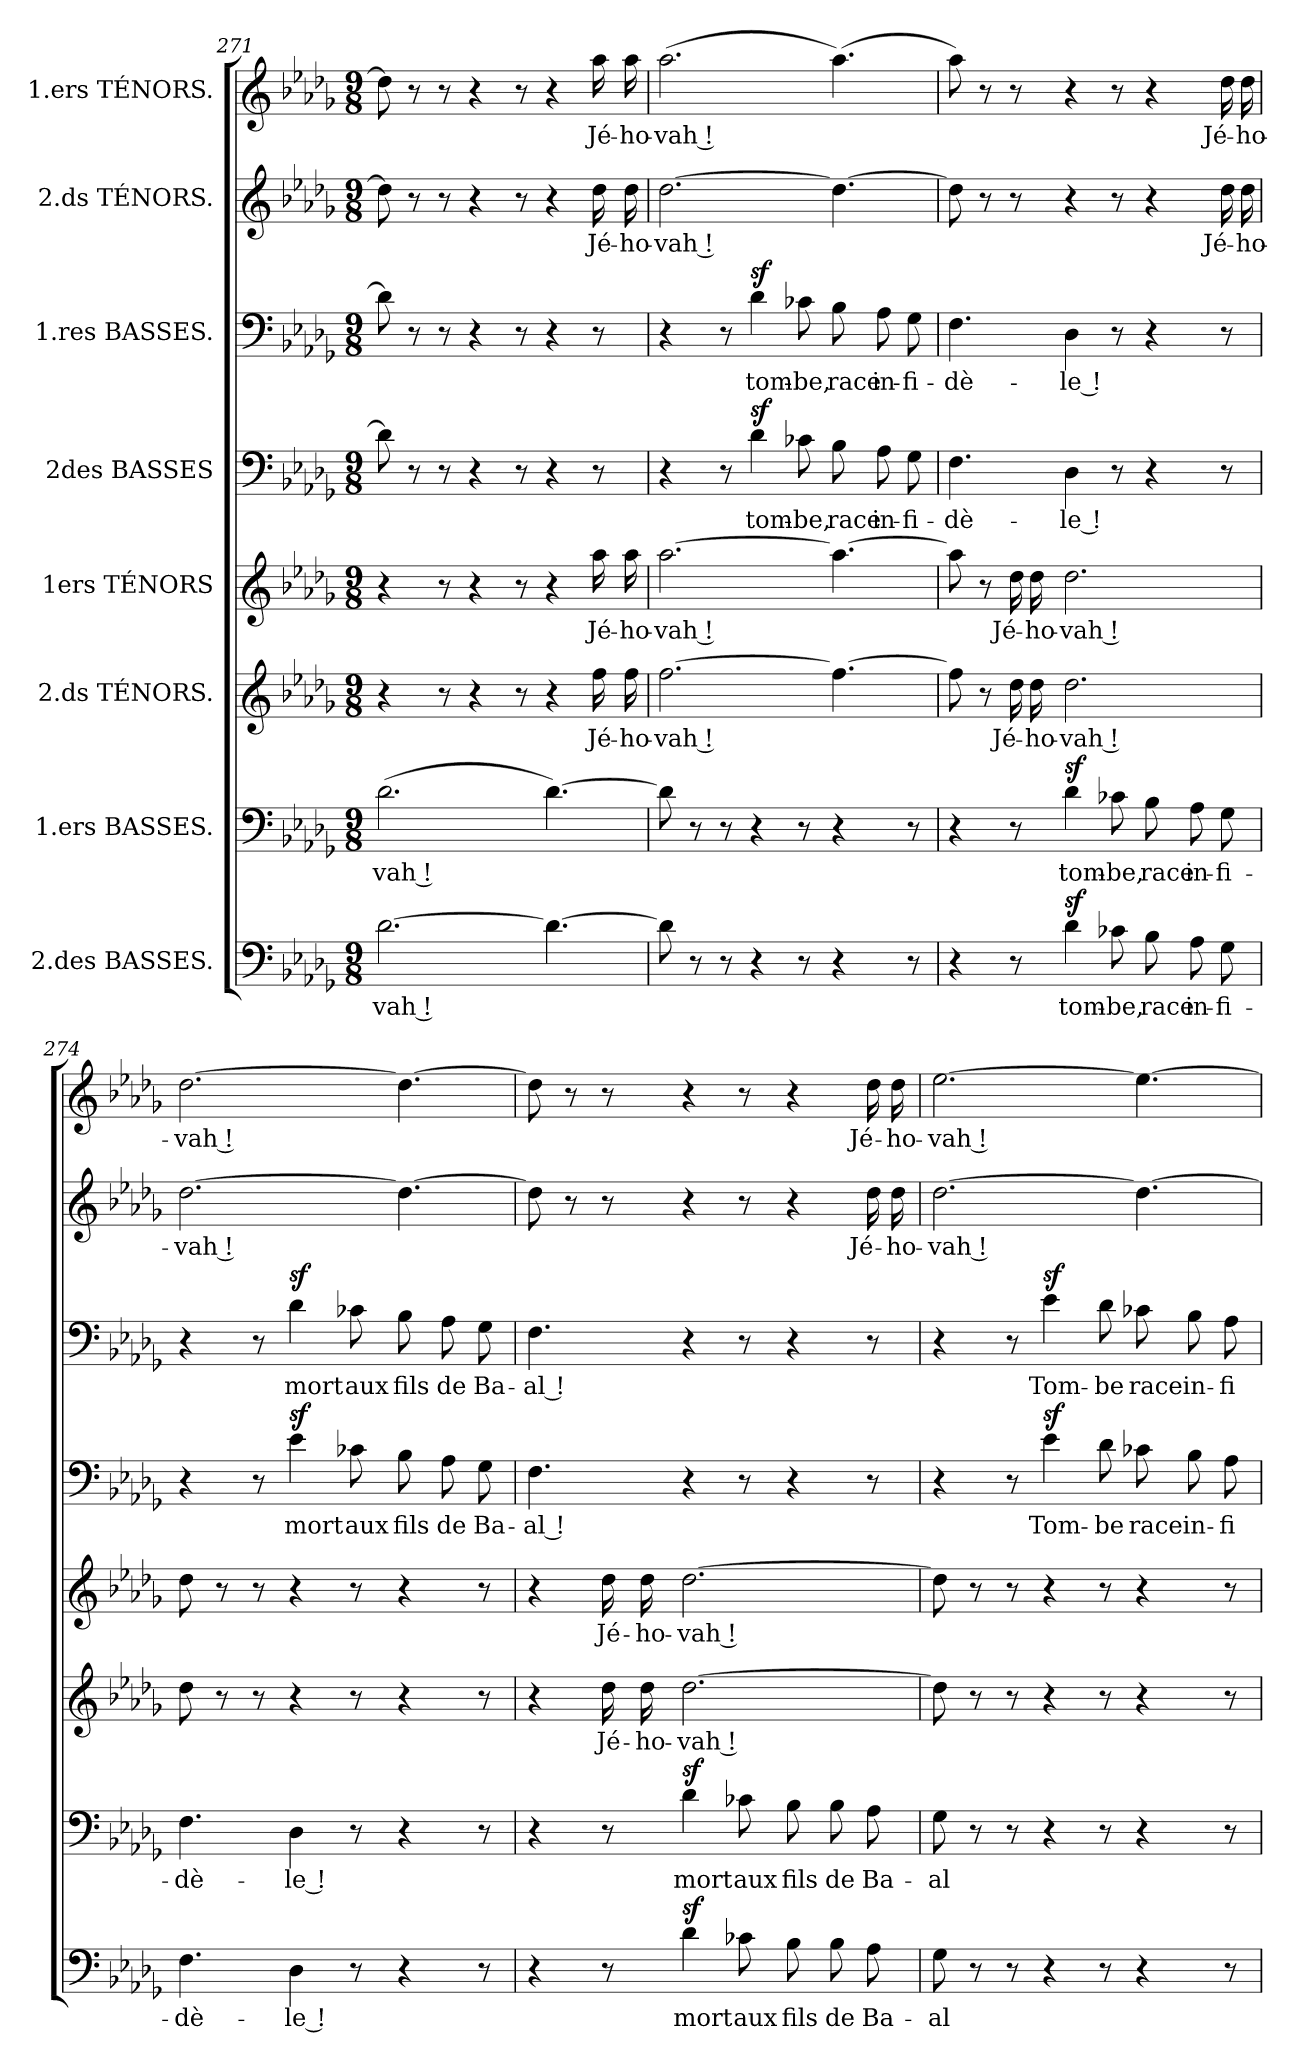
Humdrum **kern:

**kern	**text	**dynam	**kern	**text	**dynam	**kern	**text	**kern	**text	**kern	**text	**dynam	**kern	**text	**dynam	**kern	**text	**kern	**text
*part8	*part8	*part8	*part7	*part7	*part7	*part6	*part6	*part5	*part5	*part4	*part4	*part4	*part3	*part3	*part3	*part2	*part2	*part1	*part1
*staff8	*staff8	*staff8	*staff7	*staff7	*staff7	*staff6	*staff6	*staff5	*staff5	*staff4	*staff4	*staff4	*staff3	*staff3	*staff3	*staff2	*staff2	*staff1	*staff1
*I"2.des BASSES.	*	*	*I"1.ers BASSES.	*	*	*I"2.ds TÉNORS.	*	*I"1ers TÉNORS	*	*I"2des BASSES	*	*	*I"1.res BASSES.	*	*	*I"2.ds TÉNORS.	*	*I"1.ers TÉNORS.	*
!!LO:LB:g=z
*clefF4	*	*	*clefF4	*	*	*clefG2	*	*clefG2	*	*clefF4	*	*	*clefF4	*	*	*clefG2	*	*clefG2	*
*	*	*	*	*	*	*ITrd7c12	*	*ITrd7c12	*	*	*	*	*	*	*	*ITrd7c12	*	*ITrd7c12	*
*k[b-e-a-d-g-]	*	*	*k[b-e-a-d-g-]	*	*	*k[b-e-a-d-g-]	*	*k[b-e-a-d-g-]	*	*k[b-e-a-d-g-]	*	*	*k[b-e-a-d-g-]	*	*	*k[b-e-a-d-g-]	*	*k[b-e-a-d-g-]	*
*M9/8	*	*	*M9/8	*	*	*M9/8	*	*M9/8	*	*M9/8	*	*	*M9/8	*	*	*M9/8	*	*M9/8	*
=271	=271	=271	=271	=271	=271	=271	=271	=271	=271	=271	=271	=271	=271	=271	=271	=271	=271	=271	=271
[2.d-\	-vah !	.	(2.d-\	-vah !	.	4r	.	4r	.	8d-\]	.	.	8d-\]	.	.	8d-\]	.	8d-\]	.
.	.	.	.	.	.	.	.	.	.	8r	.	.	8r	.	.	8r	.	8r	.
.	.	.	.	.	.	8r	.	8r	.	8r	.	.	8r	.	.	8r	.	8r	.
.	.	.	.	.	.	4r	.	4r	.	4r	.	.	4r	.	.	4r	.	4r	.
.	.	.	.	.	.	8r	.	8r	.	8r	.	.	8r	.	.	8r	.	8r	.
4.d-\_	.	.	[4.d-\)	.	.	4r	.	4r	.	4r	.	.	4r	.	.	4r	.	4r	.
.	.	.	.	.	.	16f\	Jé-	16a-\	Jé-	8r	.	.	8r	.	.	16d-\	Jé-	16a-\	Jé-
.	.	.	.	.	.	16f\	-ho-	16a-\	-ho-	.	.	.	.	.	.	16d-\	-ho-	16a-\	-ho-
=272	=272	=272	=272	=272	=272	=272	=272	=272	=272	=272	=272	=272	=272	=272	=272	=272	=272	=272	=272
8d-\]	.	.	8d-\]	.	.	[2.f\	-vah !	[2.a-\	-vah !	4r	.	.	4r	.	.	[2.d-\	-vah !	(2.a-\	-vah !
8r	.	.	8r	.	.	.	.	.	.	.	.	.	.	.	.	.	.	.	.
8r	.	.	8r	.	.	.	.	.	.	8r	.	.	8r	.	.	.	.	.	.
4r	.	.	4r	.	.	.	.	.	.	4d-\	tom-	sf	4d-\	tom-	sf	.	.	.	.
8r	.	.	8r	.	.	.	.	.	.	8c-X\	-be,	.	8c-X\	-be,	.	.	.	.	.
4r	.	.	4r	.	.	4.f\_	.	4.a-\_	.	8B-\	race	.	8B-\	race	.	4.d-\_	.	(4.a-\)	.
.	.	.	.	.	.	.	.	.	.	8A-\	in-	.	8A-\	in-	.	.	.	.	.
8r	.	.	8r	.	.	.	.	.	.	8G-\	-fi-	.	8G-\	-fi-	.	.	.	.	.
=273	=273	=273	=273	=273	=273	=273	=273	=273	=273	=273	=273	=273	=273	=273	=273	=273	=273	=273	=273
4r	.	.	4r	.	.	8f\]	.	8a-\]	.	4.F\	-dè-	.	4.F\	-dè-	.	8d-\]	.	8a-\)	.
.	.	.	.	.	.	8r	.	8r	.	.	.	.	.	.	.	8r	.	8r	.
8r	.	.	8r	.	.	16d-\	Jé-	16d-\	Jé-	.	.	.	.	.	.	8r	.	8r	.
.	.	.	.	.	.	16d-\	-ho-	16d-\	-ho-	.	.	.	.	.	.	.	.	.	.
4d-\	tom-	sf	4d-\	tom-	sf	2.d-\	-vah !	2.d-\	-vah !	4D-\	-le !	.	4D-\	-le !	.	4r	.	4r	.
8c-X\	-be,	.	8c-X\	-be,	.	.	.	.	.	8r	.	.	8r	.	.	8r	.	8r	.
8B-\	race	.	8B-\	race	.	.	.	.	.	4r	.	.	4r	.	.	4r	.	4r	.
8A-\	in-	.	8A-\	in-	.	.	.	.	.	.	.	.	.	.	.	.	.	.	.
8G-\	-fi-	.	8G-\	-fi-	.	.	.	.	.	8r	.	.	8r	.	.	16d-\	Jé-	16d-\	Jé-
.	.	.	.	.	.	.	.	.	.	.	.	.	.	.	.	16d-\	-ho-	16d-\	-ho-
!!LO:PB:g=z
=274	=274	=274	=274	=274	=274	=274	=274	=274	=274	=274	=274	=274	=274	=274	=274	=274	=274	=274	=274
4.F\	-dè-	.	4.F\	-dè-	.	8d-\	.	8d-\	.	4r	.	.	4r	.	.	[2.d-\	-vah !	[2.d-\	-vah !
.	.	.	.	.	.	8r	.	8r	.	.	.	.	.	.	.	.	.	.	.
.	.	.	.	.	.	8r	.	8r	.	8r	.	.	8r	.	.	.	.	.	.
4D-\	-le !	.	4D-\	-le !	.	4r	.	4r	.	4e-\	mort	sf	4d-\	mort	sf	.	.	.	.
8r	.	.	8r	.	.	8r	.	8r	.	8c-X\	aux	.	8c-X\	aux	.	.	.	.	.
4r	.	.	4r	.	.	4r	.	4r	.	8B-\	fils	.	8B-\	fils	.	4.d-\_	.	4.d-\_	.
.	.	.	.	.	.	.	.	.	.	8A-\	de	.	8A-\	de	.	.	.	.	.
8r	.	.	8r	.	.	8r	.	8r	.	8G-\	Ba-	.	8G-\	Ba-	.	.	.	.	.
=275	=275	=275	=275	=275	=275	=275	=275	=275	=275	=275	=275	=275	=275	=275	=275	=275	=275	=275	=275
4r	.	.	4r	.	.	4r	.	4r	.	4.F\	-al !	.	4.F\	-al !	.	8d-\]	.	8d-\]	.
.	.	.	.	.	.	.	.	.	.	.	.	.	.	.	.	8r	.	8r	.
8r	.	.	8r	.	.	16d-\	Jé-	16d-\	Jé-	.	.	.	.	.	.	8r	.	8r	.
.	.	.	.	.	.	16d-\	-ho-	16d-\	-ho-	.	.	.	.	.	.	.	.	.	.
4d-\	mort	sf	4d-\	mort	sf	[2.d-\	-vah !	[2.d-\	-vah !	4r	.	.	4r	.	.	4r	.	4r	.
8c-X\	aux	.	8c-X\	aux	.	.	.	.	.	8r	.	.	8r	.	.	8r	.	8r	.
8B-\	fils	.	8B-\	fils	.	.	.	.	.	4r	.	.	4r	.	.	4r	.	4r	.
8B-\	de	.	8B-\	de	.	.	.	.	.	.	.	.	.	.	.	.	.	.	.
8A-\	Ba-	.	8A-\	Ba-	.	.	.	.	.	8r	.	.	8r	.	.	16d-\	Jé-	16d-\	Jé-
.	.	.	.	.	.	.	.	.	.	.	.	.	.	.	.	16d-\	-ho-	16d-\	-ho-
=276	=276	=276	=276	=276	=276	=276	=276	=276	=276	=276	=276	=276	=276	=276	=276	=276	=276	=276	=276
8G-\	-al	.	8G-\	-al	.	8d-\]	.	8d-\]	.	4r	.	.	4r	.	.	[2.d-\	-vah !	[2.e-\	-vah !
8r	.	.	8r	.	.	8r	.	8r	.	.	.	.	.	.	.	.	.	.	.
8r	.	.	8r	.	.	8r	.	8r	.	8r	.	.	8r	.	.	.	.	.	.
4r	.	.	4r	.	.	4r	.	4r	.	4e-\	Tom-	sf	4e-\	Tom-	sf	.	.	.	.
8r	.	.	8r	.	.	8r	.	8r	.	8d-\	-be	.	8d-\	-be	.	.	.	.	.
4r	.	.	4r	.	.	4r	.	4r	.	8c-X\	race	.	8c-X\	race	.	4.d-\_	.	4.e-\_	.
.	.	.	.	.	.	.	.	.	.	8B-\	in-	.	8B-\	in-	.	.	.	.	.
8r	.	.	8r	.	.	8r	.	8r	.	8A-\	-fi-	.	8A-\	-fi-	.	.	.	.	.
=	=	=	=	=	=	=	=	=	=	=	=	=	=	=	=	=	=	=	=
*-	*-	*-	*-	*-	*-	*-	*-	*-	*-	*-	*-	*-	*-	*-	*-	*-	*-	*-	*-
